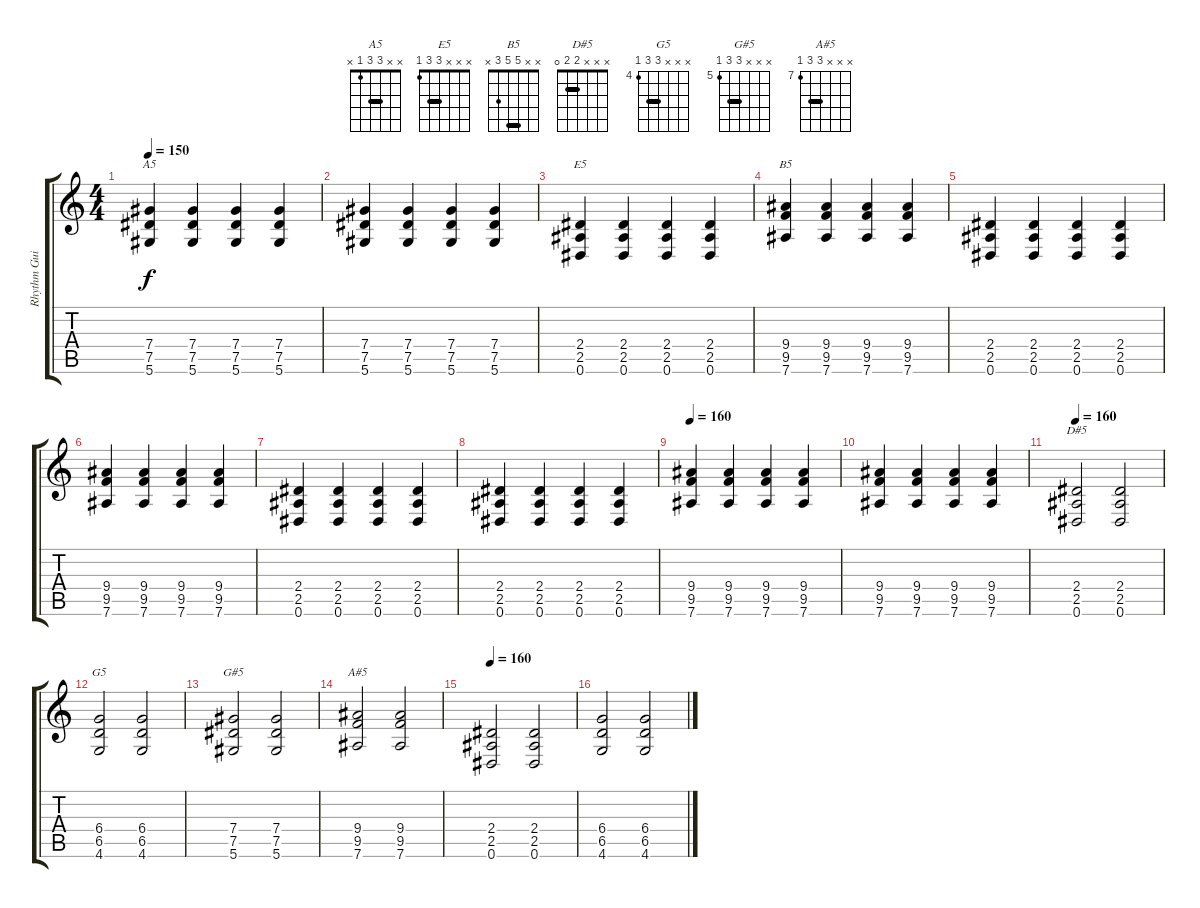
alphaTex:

\track ("Rhythm Guitar [Brian Bell]" "Rhythm Gui") {instrument electricguitarmuted}
\staff {score tabs}
\tuning (Eb4 Bb3 Gb3 Db3 Ab2 Eb2) {hide}
\chord ("A5" x x 3 3 1 x) {barre 3}
\chord ("E5" x x x 3 3 1) {barre 3}
\chord ("B5" x x 5 5 3 x) {barre 5}
\chord ("D#5" x x x 2 2 0) {barre 2}
\chord ("G5" x x x 6 6 4) {firstfret 4 barre 6}
\chord ("G#5" x x x 7 7 5) {firstfret 5 barre 7}
\chord ("A#5" x x x 9 9 7) {firstfret 7 barre 9}
\ts (4 4)
\tempo 150
\clef g2
\ks c
(7.4 7.5 5.6).4{ch "A5" dy f volume 13 instrument distortionguitar} (7.4 7.5 5.6).4 (7.4 7.5 5.6).4 (7.4 7.5 5.6).4 |
(7.4 7.5 5.6).4 (7.4 7.5 5.6).4 (7.4 7.5 5.6).4 (7.4 7.5 5.6).4 |
(2.4 2.5 0.6).4{ch "E5"} (2.4 2.5 0.6).4 (2.4 2.5 0.6).4 (2.4 2.5 0.6).4 |
(9.4 9.5 7.6).4{ch "B5"} (9.4 9.5 7.6).4 (9.4 9.5 7.6).4 (9.4 9.5 7.6).4 |
(2.4 2.5 0.6).4{volume 13 instrument distortionguitar} (2.4 2.5 0.6).4 (2.4 2.5 0.6).4 (2.4 2.5 0.6).4 |
(9.4 9.5 7.6).4 (9.4 9.5 7.6).4 (9.4 9.5 7.6).4 (9.4 9.5 7.6).4 |
(2.4 2.5 0.6).4{volume 13 instrument distortionguitar} (2.4 2.5 0.6).4 (2.4 2.5 0.6).4 (2.4 2.5 0.6).4 |
(2.4 2.5 0.6).4 (2.4 2.5 0.6).4 (2.4 2.5 0.6).4 (2.4 2.5 0.6).4 |
\tempo 160
(9.4 9.5 7.6).4{volume 13 instrument distortionguitar} (9.4 9.5 7.6).4 (9.4 9.5 7.6).4 (9.4 9.5 7.6).4 |
(9.4 9.5 7.6).4 (9.4 9.5 7.6).4 (9.4 9.5 7.6).4 (9.4 9.5 7.6).4 |
\tempo 160
(2.4 2.5 0.6).2{ch "D#5" volume 13 instrument distortionguitar} (2.4 2.5 0.6).2 |
(6.4 6.5 4.6).2{ch "G5"} (6.4 6.5 4.6).2 |
(7.4 7.5 5.6).2{ch "G#5"} (7.4 7.5 5.6).2 |
(9.4 9.5 7.6).2{ch "A#5"} (9.4 9.5 7.6).2 |
\tempo 160
(2.4 2.5 0.6).2{volume 13 instrument distortionguitar} (2.4 2.5 0.6).2 |
(6.4 6.5 4.6).2 (6.4 6.5 4.6).2
